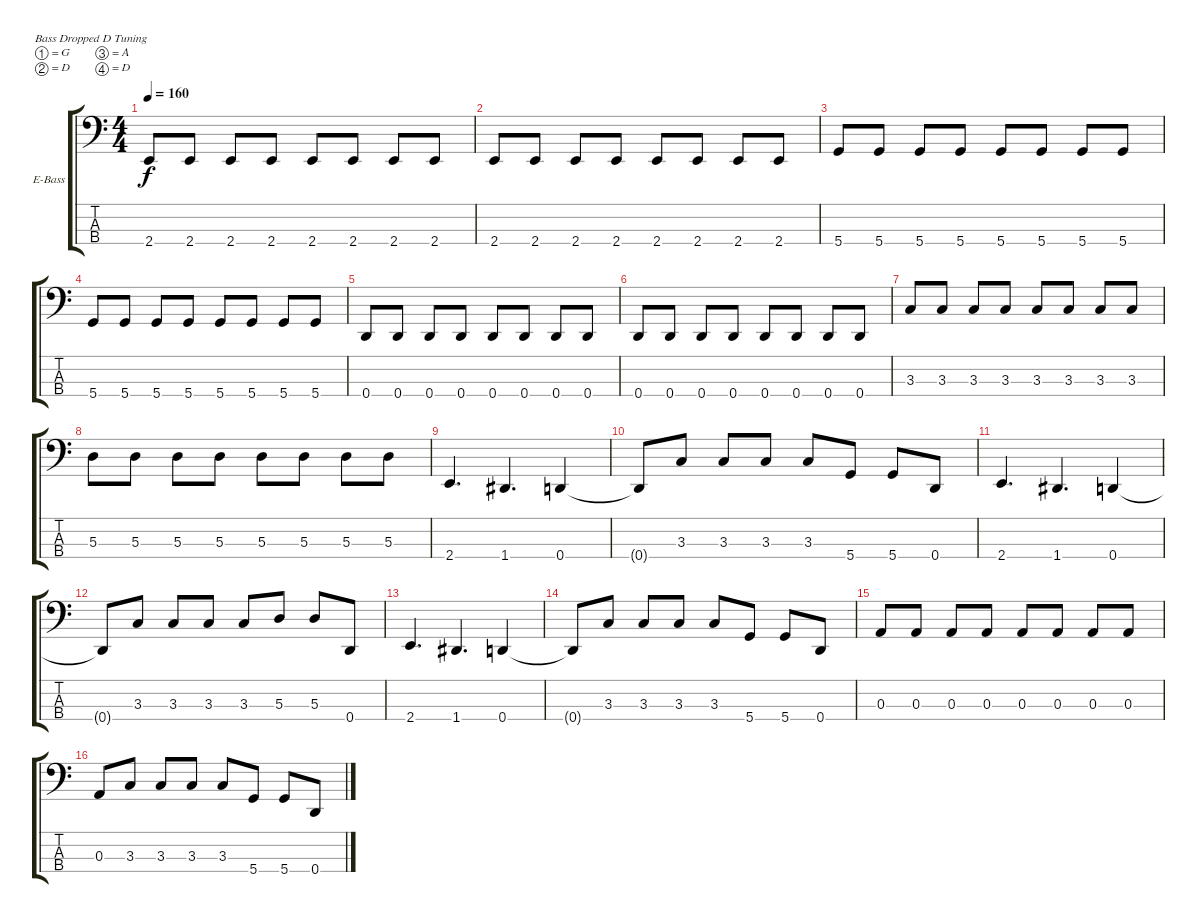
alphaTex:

\bracketExtendMode groupsimilarinstruments
\firstSystemTrackNameOrientation horizontal
\otherSystemsTrackNameOrientation horizontal
\track ("Josh Woodard / Bass" "E-Bass") {instrument electricbasspick}
\staff {score tabs}
\tuning (G2 D2 A1 D1)
\ts (4 4)
\tempo 160
\clef f4
\ks c
2.4.8{dy f} 2.4.8 2.4.8 2.4.8 2.4.8 2.4.8 2.4.8 2.4.8 |
2.4.8 2.4.8 2.4.8 2.4.8 2.4.8 2.4.8 2.4.8 2.4.8 |
5.4.8 5.4.8 5.4.8 5.4.8 5.4.8 5.4.8 5.4.8 5.4.8 |
5.4.8 5.4.8 5.4.8 5.4.8 5.4.8 5.4.8 5.4.8 5.4.8 |
0.4.8 0.4.8 0.4.8 0.4.8 0.4.8 0.4.8 0.4.8 0.4.8 |
0.4.8 0.4.8 0.4.8 0.4.8 0.4.8 0.4.8 0.4.8 0.4.8 |
3.3.8 3.3.8 3.3.8 3.3.8 3.3.8 3.3.8 3.3.8 3.3.8 |
5.3.8 5.3.8 5.3.8 5.3.8 5.3.8 5.3.8 5.3.8 5.3.8 |
2.4.4{d} 1.4.4{d} 0.4.4 |
0.4{t}.8 3.3.8 3.3.8 3.3.8 3.3.8 5.4.8 5.4.8 0.4.8 |
2.4.4{d} 1.4.4{d} 0.4.4 |
0.4{t}.8 3.3.8 3.3.8 3.3.8 3.3.8 5.3.8 5.3.8 0.4.8 |
2.4.4{d} 1.4.4{d} 0.4.4 |
0.4{t}.8 3.3.8 3.3.8 3.3.8 3.3.8 5.4.8 5.4.8 0.4.8 |
0.3.8 0.3.8 0.3.8 0.3.8 0.3.8 0.3.8 0.3.8 0.3.8 |
0.3.8 3.3.8 3.3.8 3.3.8 3.3.8 5.4.8 5.4.8 0.4.8
